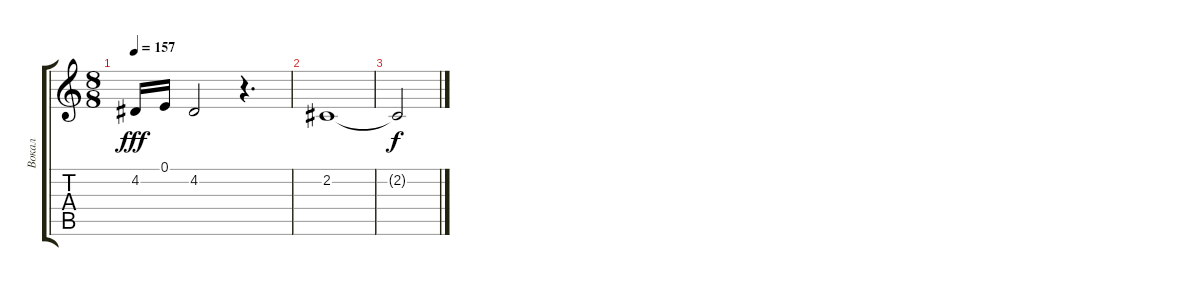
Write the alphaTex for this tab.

\track ("Вокал" "Вокал") {instrument tenorsax}
\staff {score tabs}
\tuning (E4 B3 G3 D3 A2 E2) {hide}
\ts (8 8)
\tempo 157
\clef g2
\ks c
4.2.16{dy fff} 0.1.16 4.2.2 r.4{d} |
2.2.1 |
2.2{t}.2{dy f}
